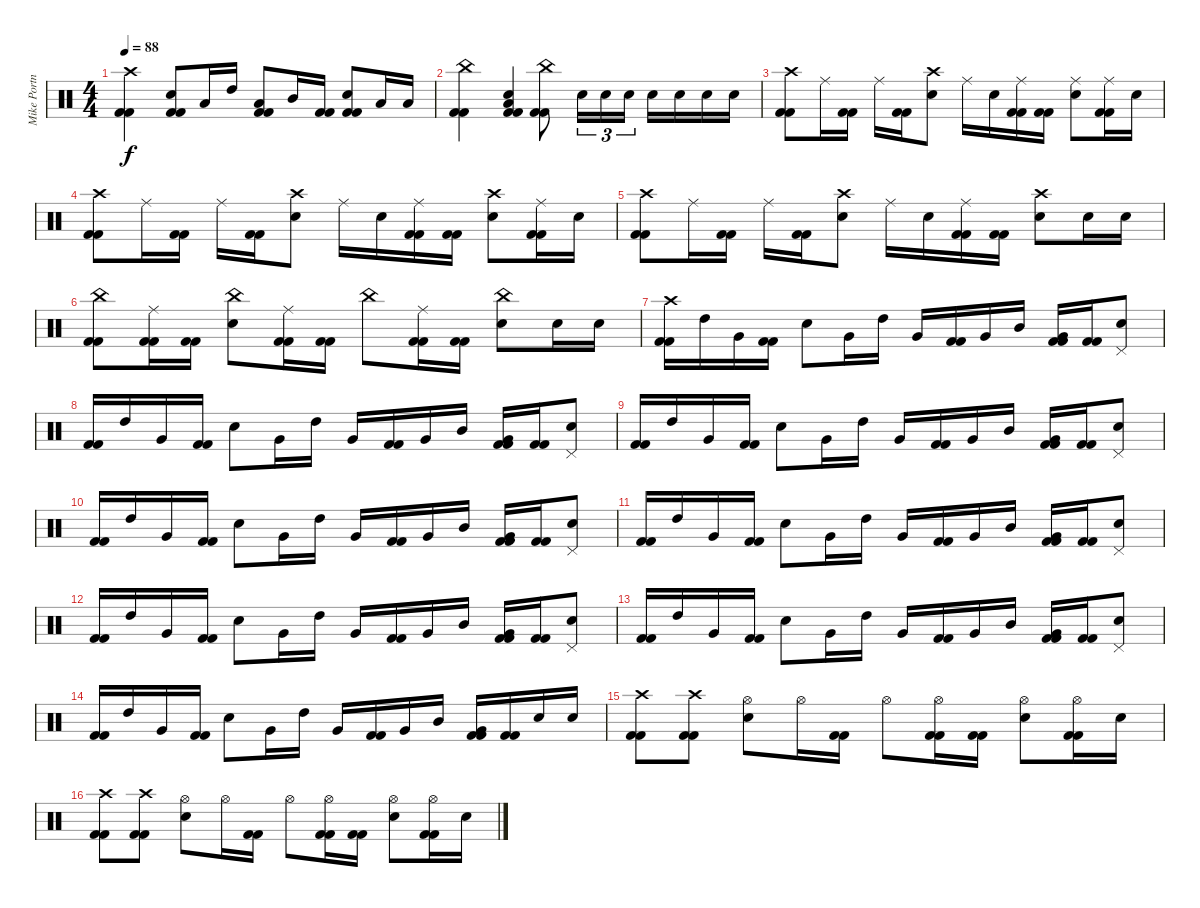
\track ("Mike Portnoy - Drum" "Mike Portn") {instrument percussion}
\staff {score}
\articulation defaults
\ts (4 4)
\tempo 88
\clef neutral
\ks c
("Crash high (hit)" "Kick (hit) 2" "Kick (hit) 2").4{dy f} ("Snare (hit) 2" "Kick (hit) 2" "Kick (hit) 2").8 "Low Tom (hit)".16 "High Tom (hit)".16 ("Low Tom (hit)" "Kick (hit) 2" "Kick (hit) 2").8 "Mid Tom (hit)".16 ("Kick (hit) 2" "Kick (hit) 2").16 ("Snare (hit) 2" "Kick (hit) 2" "Kick (hit) 2").8 "Low Tom (hit)".16 "Low Tom (hit)".16 |
("China (hit)" "Kick (hit) 2" "Kick (hit) 2").4 ("Snare (hit) 2" "Low Tom (hit)" "Kick (hit) 2" "Kick (hit) 2").4 ("China (hit)" "Kick (hit) 2" "Kick (hit) 2").8 "Snare (hit) 2".16{tu (3 2)} "Snare (hit) 2".16{tu (3 2)} "Snare (hit) 2".16{tu (3 2)} "Snare (hit) 2".16 "Snare (hit) 2".16 "Snare (hit) 2".16 "Snare (hit) 2".16 |
("Crash high (hit)" "Kick (hit) 2" "Kick (hit) 2").8 "Ride (middle)".16 ("Kick (hit) 2" "Kick (hit) 2").16 "Ride (middle)".16 ("Kick (hit) 2" "Kick (hit) 2").16 ("Crash high (hit)" "Snare (hit) 2").8 "Ride (middle)".16 "Snare (hit) 2".16 ("Ride (middle)" "Kick (hit) 2" "Kick (hit) 2").16 ("Kick (hit) 2" "Kick (hit) 2").16 ("Ride (middle)" "Snare (hit) 2").8 ("Ride (middle)" "Kick (hit) 2" "Kick (hit) 2").16 "Snare (hit) 2".16 |
("Crash high (hit)" "Kick (hit) 2" "Kick (hit) 2").8 "Ride (middle)".16 ("Kick (hit) 2" "Kick (hit) 2").16 "Ride (middle)".16 ("Kick (hit) 2" "Kick (hit) 2").16 ("Crash high (hit)" "Snare (hit) 2").8 "Ride (middle)".16 "Snare (hit) 2".16 ("Ride (middle)" "Kick (hit) 2" "Kick (hit) 2").16 ("Kick (hit) 2" "Kick (hit) 2").16 ("Crash high (hit)" "Snare (hit) 2").8 ("Ride (middle)" "Kick (hit) 2" "Kick (hit) 2").16 "Snare (hit) 2".16 |
("Crash high (hit)" "Kick (hit) 2" "Kick (hit) 2").8 "Ride (middle)".16 ("Kick (hit) 2" "Kick (hit) 2").16 "Ride (middle)".16 ("Kick (hit) 2" "Kick (hit) 2").16 ("Crash high (hit)" "Snare (hit) 2").8 "Ride (middle)".16 "Snare (hit) 2".16 ("Ride (middle)" "Kick (hit) 2" "Kick (hit) 2").16 ("Kick (hit) 2" "Kick (hit) 2").16 ("Crash high (hit)" "Snare (hit) 2").8 "Snare (hit) 2".16 "Snare (hit) 2".16 |
("China (hit)" "Kick (hit) 2" "Kick (hit) 2").8 ("Ride (middle)" "Kick (hit) 2" "Kick (hit) 2").16 ("Kick (hit) 2" "Kick (hit) 2").16 ("China (hit)" "Snare (hit) 2").8 ("Ride (middle)" "Kick (hit) 2" "Kick (hit) 2").16 ("Kick (hit) 2" "Kick (hit) 2").16 "China (hit)".8 ("Ride (middle)" "Kick (hit) 2" "Kick (hit) 2").16 ("Kick (hit) 2" "Kick (hit) 2").16 ("China (hit)" "Snare (hit) 2").8 "Snare (hit) 2".16 "Snare (hit) 2".16 |
("Crash high (hit)" "Kick (hit) 2" "Kick (hit) 2").16 "High Tom (hit)".16 "Very Low Tom (hit)".16 ("Kick (hit) 2" "Kick (hit) 2").16 "Snare (hit) 2".8 "Very Low Tom (hit)".16 "High Tom (hit)".16 "Very Low Tom (hit)".16 ("Kick (hit) 2" "Kick (hit) 2").16 "Very Low Tom (hit)".16 "Mid Tom (hit)".16 ("Very Low Tom (hit)" "Kick (hit) 2" "Kick (hit) 2").16 ("Kick (hit) 2" "Kick (hit) 2").16 ("Pedal Hi-Hat (hit)" "Snare (hit) 2").8 |
("Kick (hit) 2" "Kick (hit) 2").16 "High Tom (hit)".16 "Very Low Tom (hit)".16 ("Kick (hit) 2" "Kick (hit) 2").16 "Snare (hit) 2".8 "Very Low Tom (hit)".16 "High Tom (hit)".16 "Very Low Tom (hit)".16 ("Kick (hit) 2" "Kick (hit) 2").16 "Very Low Tom (hit)".16 "Mid Tom (hit)".16 ("Very Low Tom (hit)" "Kick (hit) 2" "Kick (hit) 2").16 ("Kick (hit) 2" "Kick (hit) 2").16 ("Pedal Hi-Hat (hit)" "Snare (hit) 2").8 |
("Kick (hit) 2" "Kick (hit) 2").16 "High Tom (hit)".16 "Very Low Tom (hit)".16 ("Kick (hit) 2" "Kick (hit) 2").16 "Snare (hit) 2".8 "Very Low Tom (hit)".16 "High Tom (hit)".16 "Very Low Tom (hit)".16 ("Kick (hit) 2" "Kick (hit) 2").16 "Very Low Tom (hit)".16 "Mid Tom (hit)".16 ("Very Low Tom (hit)" "Kick (hit) 2" "Kick (hit) 2").16 ("Kick (hit) 2" "Kick (hit) 2").16 ("Pedal Hi-Hat (hit)" "Snare (hit) 2").8 |
("Kick (hit) 2" "Kick (hit) 2").16 "High Tom (hit)".16 "Very Low Tom (hit)".16 ("Kick (hit) 2" "Kick (hit) 2").16 "Snare (hit) 2".8 "Very Low Tom (hit)".16 "High Tom (hit)".16 "Very Low Tom (hit)".16 ("Kick (hit) 2" "Kick (hit) 2").16 "Very Low Tom (hit)".16 "Mid Tom (hit)".16 ("Very Low Tom (hit)" "Kick (hit) 2" "Kick (hit) 2").16 ("Kick (hit) 2" "Kick (hit) 2").16 ("Pedal Hi-Hat (hit)" "Snare (hit) 2").8 |
("Kick (hit) 2" "Kick (hit) 2").16 "High Tom (hit)".16 "Very Low Tom (hit)".16 ("Kick (hit) 2" "Kick (hit) 2").16 "Snare (hit) 2".8 "Very Low Tom (hit)".16 "High Tom (hit)".16 "Very Low Tom (hit)".16 ("Kick (hit) 2" "Kick (hit) 2").16 "Very Low Tom (hit)".16 "Mid Tom (hit)".16 ("Very Low Tom (hit)" "Kick (hit) 2" "Kick (hit) 2").16 ("Kick (hit) 2" "Kick (hit) 2").16 ("Pedal Hi-Hat (hit)" "Snare (hit) 2").8 |
("Kick (hit) 2" "Kick (hit) 2").16 "High Tom (hit)".16 "Very Low Tom (hit)".16 ("Kick (hit) 2" "Kick (hit) 2").16 "Snare (hit) 2".8 "Very Low Tom (hit)".16 "High Tom (hit)".16 "Very Low Tom (hit)".16 ("Kick (hit) 2" "Kick (hit) 2").16 "Very Low Tom (hit)".16 "Mid Tom (hit)".16 ("Very Low Tom (hit)" "Kick (hit) 2" "Kick (hit) 2").16 ("Kick (hit) 2" "Kick (hit) 2").16 ("Pedal Hi-Hat (hit)" "Snare (hit) 2").8 |
("Kick (hit) 2" "Kick (hit) 2").16 "High Tom (hit)".16 "Very Low Tom (hit)".16 ("Kick (hit) 2" "Kick (hit) 2").16 "Snare (hit) 2".8 "Very Low Tom (hit)".16 "High Tom (hit)".16 "Very Low Tom (hit)".16 ("Kick (hit) 2" "Kick (hit) 2").16 "Very Low Tom (hit)".16 "Mid Tom (hit)".16 ("Very Low Tom (hit)" "Kick (hit) 2" "Kick (hit) 2").16 ("Kick (hit) 2" "Kick (hit) 2").16 ("Pedal Hi-Hat (hit)" "Snare (hit) 2").8 |
("Kick (hit) 2" "Kick (hit) 2").16 "High Tom (hit)".16 "Very Low Tom (hit)".16 ("Kick (hit) 2" "Kick (hit) 2").16 "Snare (hit) 2".8 "Very Low Tom (hit)".16 "High Tom (hit)".16 "Very Low Tom (hit)".16 ("Kick (hit) 2" "Kick (hit) 2").16 "Very Low Tom (hit)".16 "Mid Tom (hit)".16 ("Very Low Tom (hit)" "Kick (hit) 2" "Kick (hit) 2").16 ("Kick (hit) 2" "Kick (hit) 2").16 "Snare (hit) 2".16 "Snare (hit) 2".16 |
("Crash high (hit)" "Kick (hit) 2" "Kick (hit) 2").8 ("Crash high (hit)" "Kick (hit) 2" "Kick (hit) 2").8 ("Hi-Hat (open)" "Snare (hit) 2").8 "Hi-Hat (open)".16 ("Kick (hit) 2" "Kick (hit) 2").16 "Hi-Hat (open)".8 ("Hi-Hat (open)" "Kick (hit) 2" "Kick (hit) 2").16 ("Kick (hit) 2" "Kick (hit) 2").16 ("Hi-Hat (open)" "Snare (hit) 2").8 ("Hi-Hat (open)" "Kick (hit) 2" "Kick (hit) 2").16 "Snare (hit) 2".16 |
("Crash high (hit)" "Kick (hit) 2" "Kick (hit) 2").8 ("Crash high (hit)" "Kick (hit) 2" "Kick (hit) 2").8 ("Hi-Hat (open)" "Snare (hit) 2").8 "Hi-Hat (open)".16 ("Kick (hit) 2" "Kick (hit) 2").16 "Hi-Hat (open)".8 ("Hi-Hat (open)" "Kick (hit) 2" "Kick (hit) 2").16 ("Kick (hit) 2" "Kick (hit) 2").16 ("Hi-Hat (open)" "Snare (hit) 2").8 ("Hi-Hat (open)" "Kick (hit) 2" "Kick (hit) 2").16 "Snare (hit) 2".16
